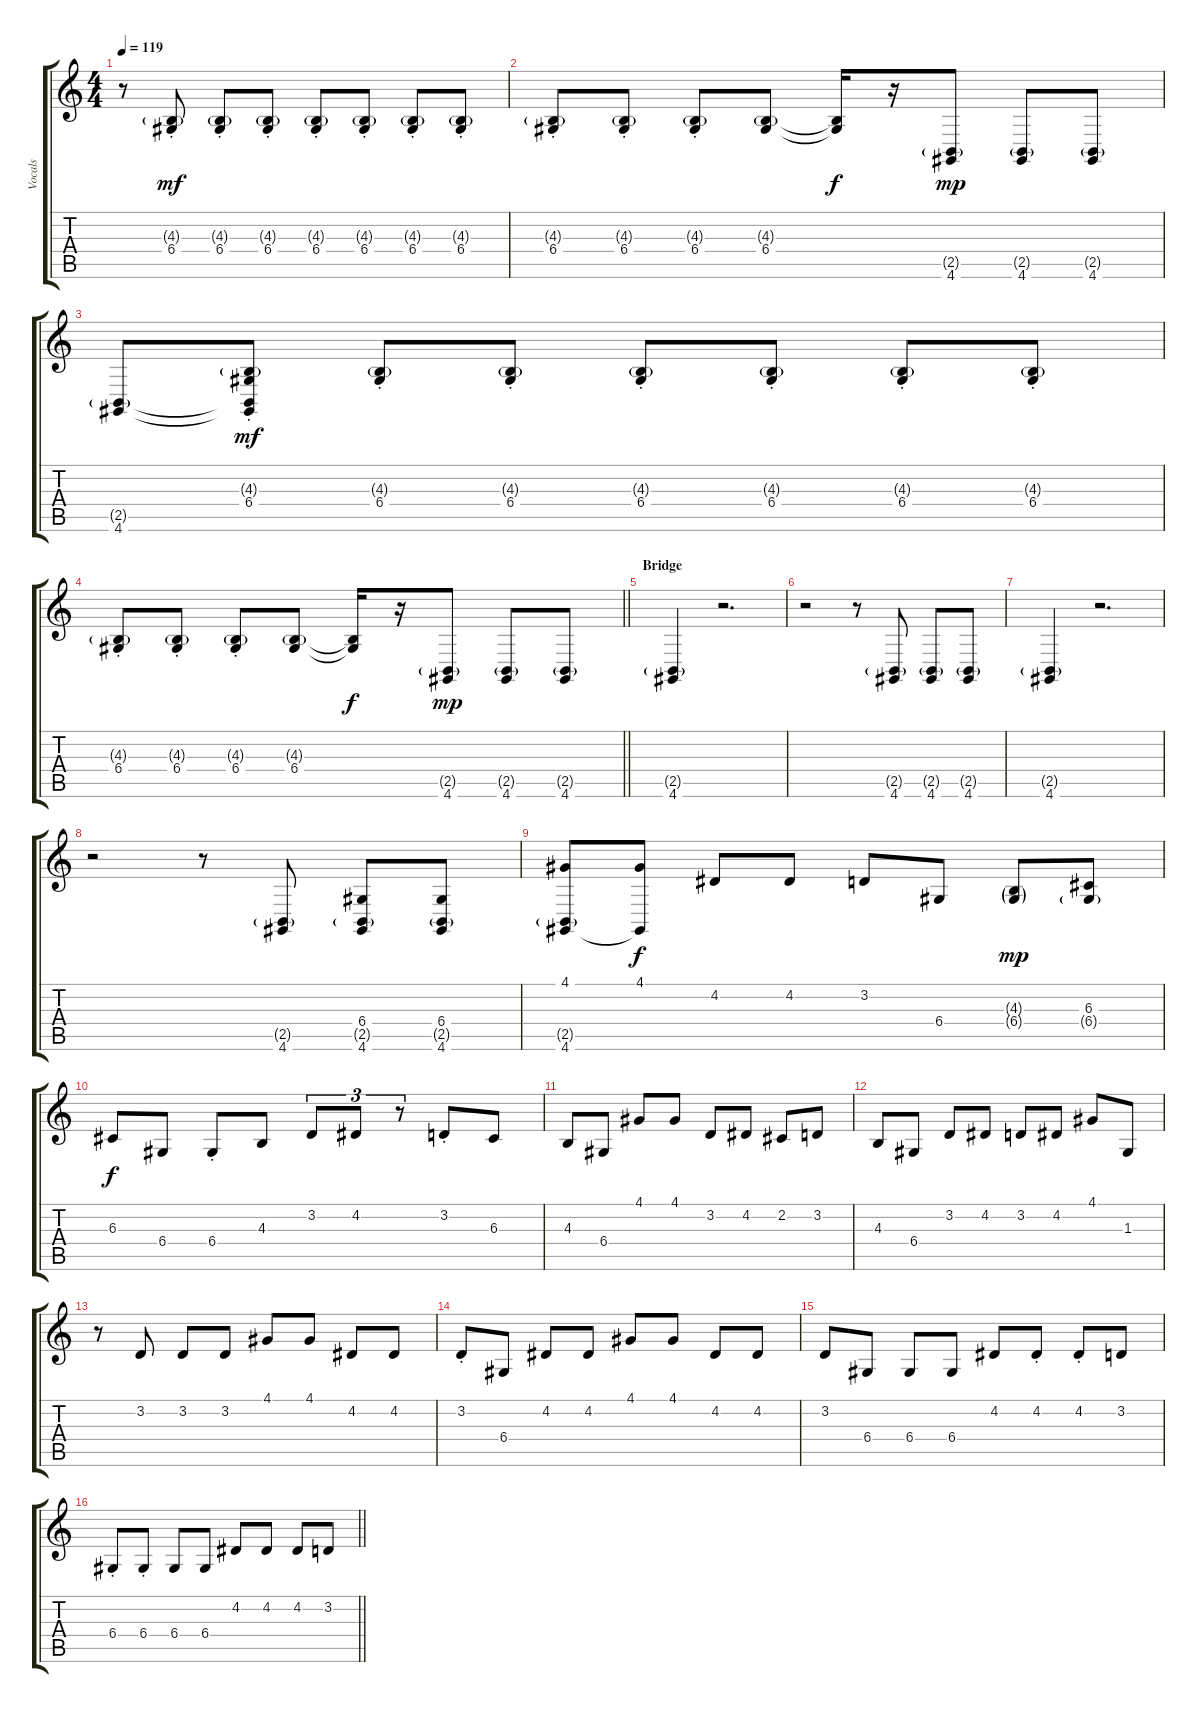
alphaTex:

\track ("Vocals" "Vocals") {instrument tenorsax}
\staff {score tabs}
\tuning (E4 B3 G3 D3 A2 E2) {hide}
\ts (4 4)
\tempo 119
\clef g2
\ks c
r.8{dy mf} (4.3{g st} 6.4{st}).8 (4.3{g st} 6.4{st}).8 (4.3{g st} 6.4{st}).8 (4.3{g st} 6.4{st}).8 (4.3{g st} 6.4{st}).8 (4.3{g st} 6.4).8 (4.3{g st} 6.4{st}).8 |
(4.3{g st} 6.4{st}).8 (4.3{g st} 6.4{st}).8 (4.3{g st} 6.4{st}).8 (4.3{g} 6.4).8 (4.3{t} 6.4{t}).16{dy f} r.16 (2.5{g} 4.6).8{dy mp} (2.5{g} 4.6).8 (2.5{g} 4.6).8 |
(2.5{g} 4.6).8 (4.3{g st} 6.4{st} 2.5{t} 4.6{t}).8{dy mf} (4.3{g st} 6.4{st}).8 (4.3{g st} 6.4{st}).8 (4.3{g st} 6.4{st}).8 (4.3{g st} 6.4{st}).8 (4.3{g st} 6.4).8 (4.3{g st} 6.4{st}).8 |
\barLineRight lightlight
(4.3{g st} 6.4{st}).8 (4.3{g st} 6.4{st}).8 (4.3{g st} 6.4{st}).8 (4.3{g} 6.4).8 (4.3{t} 6.4{t}).16{dy f} r.16 (2.5{g} 4.6).8{dy mp} (2.5{g} 4.6).8 (2.5{g} 4.6).8 |
\section ("" "Bridge")
(2.5{g} 4.6).4 r.2{d} |
r.2 r.8 (2.5{g} 4.6).8 (2.5{g} 4.6).8 (2.5{g} 4.6).8 |
(2.5{g} 4.6).4 r.2{d} |
r.2 r.8 (2.5{g} 4.6).8 (6.4 2.5{g} 4.6).8 (6.4 2.5{g} 4.6).8 |
(4.1 2.5{g} 4.6).8 (4.1 4.6{t}).8{dy f} 4.2.8 4.2.8 3.2.8 6.4.8 (4.3{g} 6.4{g}).8{dy mp} (6.3 6.4{g}).8 |
6.3.8{dy f} 6.4.8 6.4{st}.8 4.3.8 3.2.8{tu (3 2)} 4.2.8{tu (3 2)} r.8{tu (3 2)} 3.2{st}.8 6.3.8 |
4.3.8 6.4.8 4.1.8 4.1.8 3.2.8 4.2.8 2.2.8 3.2.8 |
4.3.8 6.4.8 3.2.8 4.2.8 3.2.8 4.2.8 4.1.8 1.3.8 |
r.8 3.2.8 3.2.8 3.2.8 4.1.8 4.1.8 4.2.8 4.2.8 |
3.2{st}.8 6.4.8 4.2.8 4.2.8 4.1.8 4.1.8 4.2.8 4.2.8 |
3.2.8 6.4.8 6.4.8 6.4.8 4.2.8 4.2{st}.8 4.2{st}.8 3.2.8 |
\barLineRight lightlight
6.4{st}.8 6.4{st}.8 6.4.8 6.4.8 4.2.8 4.2.8 4.2.8 3.2.8
